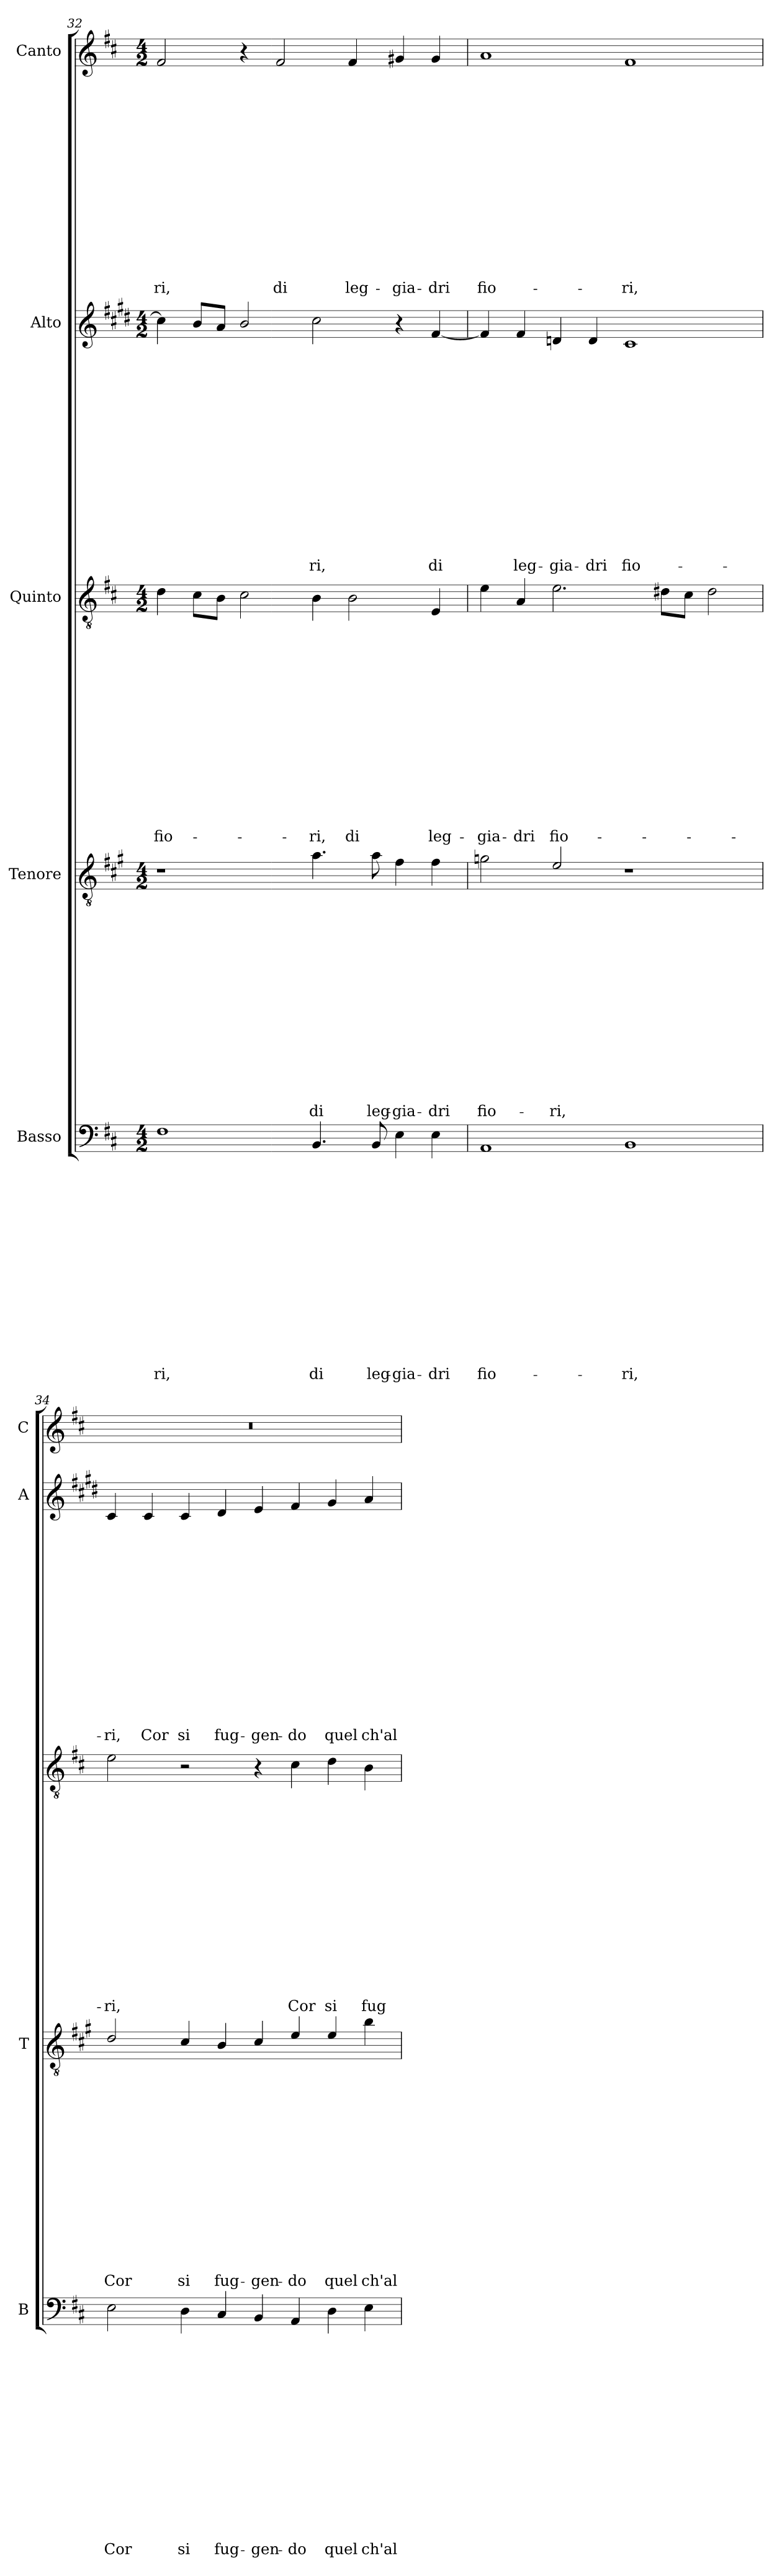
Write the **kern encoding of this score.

**kern	**text	**text	**text	**text	**text	**text	**text	**text	**text	**text	**text	**text	**text	**text	**text	**kern	**text	**text	**text	**text	**text	**text	**text	**text	**text	**text	**text	**text	**text	**text	**text	**kern	**text	**text	**text	**text	**text	**text	**text	**text	**text	**text	**text	**text	**text	**text	**text	**kern	**text	**text	**text	**text	**text	**text	**text	**text	**text	**text	**text	**text	**text	**text	**text	**kern	**text	**text	**text	**text	**text	**text	**text	**text	**text	**text	**text	**text	**text	**text	**text
*part5	*part5	*part5	*part5	*part5	*part5	*part5	*part5	*part5	*part5	*part5	*part5	*part5	*part5	*part5	*part5	*part4	*part4	*part4	*part4	*part4	*part4	*part4	*part4	*part4	*part4	*part4	*part4	*part4	*part4	*part4	*part4	*part3	*part3	*part3	*part3	*part3	*part3	*part3	*part3	*part3	*part3	*part3	*part3	*part3	*part3	*part3	*part3	*part2	*part2	*part2	*part2	*part2	*part2	*part2	*part2	*part2	*part2	*part2	*part2	*part2	*part2	*part2	*part2	*part1	*part1	*part1	*part1	*part1	*part1	*part1	*part1	*part1	*part1	*part1	*part1	*part1	*part1	*part1	*part1
*staff5	*staff5	*staff5	*staff5	*staff5	*staff5	*staff5	*staff5	*staff5	*staff5	*staff5	*staff5	*staff5	*staff5	*staff5	*staff5	*staff4	*staff4	*staff4	*staff4	*staff4	*staff4	*staff4	*staff4	*staff4	*staff4	*staff4	*staff4	*staff4	*staff4	*staff4	*staff4	*staff3	*staff3	*staff3	*staff3	*staff3	*staff3	*staff3	*staff3	*staff3	*staff3	*staff3	*staff3	*staff3	*staff3	*staff3	*staff3	*staff2	*staff2	*staff2	*staff2	*staff2	*staff2	*staff2	*staff2	*staff2	*staff2	*staff2	*staff2	*staff2	*staff2	*staff2	*staff2	*staff1	*staff1	*staff1	*staff1	*staff1	*staff1	*staff1	*staff1	*staff1	*staff1	*staff1	*staff1	*staff1	*staff1	*staff1	*staff1
*I"Basso	*	*	*	*	*	*	*	*	*	*	*	*	*	*	*	*I"Tenore	*	*	*	*	*	*	*	*	*	*	*	*	*	*	*	*I"Quinto	*	*	*	*	*	*	*	*	*	*	*	*	*	*	*	*I"Alto	*	*	*	*	*	*	*	*	*	*	*	*	*	*	*	*I"Canto	*	*	*	*	*	*	*	*	*	*	*	*	*	*	*
*I'B	*	*	*	*	*	*	*	*	*	*	*	*	*	*	*	*I'T	*	*	*	*	*	*	*	*	*	*	*	*	*	*	*	*	*	*	*	*	*	*	*	*	*	*	*	*	*	*	*	*I'A	*	*	*	*	*	*	*	*	*	*	*	*	*	*	*	*I'C	*	*	*	*	*	*	*	*	*	*	*	*	*	*	*
*clefF4	*	*	*	*	*	*	*	*	*	*	*	*	*	*	*	*clefGv2	*	*	*	*	*	*	*	*	*	*	*	*	*	*	*	*clefGv2	*	*	*	*	*	*	*	*	*	*	*	*	*	*	*	*clefG2	*	*	*	*	*	*	*	*	*	*	*	*	*	*	*	*clefG2	*	*	*	*	*	*	*	*	*	*	*	*	*	*	*
*	*	*	*	*	*	*	*	*	*	*	*	*	*	*	*	*ITrd4c7	*	*	*	*	*	*	*	*	*	*	*	*	*	*	*	*	*	*	*	*	*	*	*	*	*	*	*	*	*	*	*	*ITrd1c2	*	*	*	*	*	*	*	*	*	*	*	*	*	*	*	*	*	*	*	*	*	*	*	*	*	*	*	*	*	*	*
*k[f#c#]	*	*	*	*	*	*	*	*	*	*	*	*	*	*	*	*k[f#c#]	*	*	*	*	*	*	*	*	*	*	*	*	*	*	*	*k[f#c#]	*	*	*	*	*	*	*	*	*	*	*	*	*	*	*	*k[f#c#]	*	*	*	*	*	*	*	*	*	*	*	*	*	*	*	*k[f#c#]	*	*	*	*	*	*	*	*	*	*	*	*	*	*	*
*D:	*	*	*	*	*	*	*	*	*	*	*	*	*	*	*	*D:	*	*	*	*	*	*	*	*	*	*	*	*	*	*	*	*D:	*	*	*	*	*	*	*	*	*	*	*	*	*	*	*	*D:	*	*	*	*	*	*	*	*	*	*	*	*	*	*	*	*D:	*	*	*	*	*	*	*	*	*	*	*	*	*	*	*
*M4/2	*	*	*	*	*	*	*	*	*	*	*	*	*	*	*	*M4/2	*	*	*	*	*	*	*	*	*	*	*	*	*	*	*	*M4/2	*	*	*	*	*	*	*	*	*	*	*	*	*	*	*	*M4/2	*	*	*	*	*	*	*	*	*	*	*	*	*	*	*	*M4/2	*	*	*	*	*	*	*	*	*	*	*	*	*	*	*
=32	=32	=32	=32	=32	=32	=32	=32	=32	=32	=32	=32	=32	=32	=32	=32	=32	=32	=32	=32	=32	=32	=32	=32	=32	=32	=32	=32	=32	=32	=32	=32	=32	=32	=32	=32	=32	=32	=32	=32	=32	=32	=32	=32	=32	=32	=32	=32	=32	=32	=32	=32	=32	=32	=32	=32	=32	=32	=32	=32	=32	=32	=32	=32	=32	=32	=32	=32	=32	=32	=32	=32	=32	=32	=32	=32	=32	=32	=32	=32
!	!	!	!	!	!	!	!	!	!	!	!	!	!	!	!LO:LY:b	!	!	!	!	!	!	!	!	!	!	!	!	!	!	!	!	!	!	!	!	!	!	!	!	!	!	!	!	!	!	!	!LO:LY:b	!	!	!	!	!	!	!	!	!	!	!	!	!	!	!	!	!	!	!	!	!	!	!	!	!	!	!	!	!	!	!	!LO:LY:b
1F#	.	.	.	.	.	.	.	.	.	.	.	.	.	.	-ri,	1r	.	.	.	.	.	.	.	.	.	.	.	.	.	.	.	4d\	.	.	.	.	.	.	.	.	.	.	.	.	.	.	fio-	4b\]	.	.	.	.	.	.	.	.	.	.	.	.	.	.	.	2f#/	.	.	.	.	.	.	.	.	.	.	.	.	.	.	-ri,
.	.	.	.	.	.	.	.	.	.	.	.	.	.	.	.	.	.	.	.	.	.	.	.	.	.	.	.	.	.	.	.	8c#\L	.	.	.	.	.	.	.	.	.	.	.	.	.	.	.	8a/L	.	.	.	.	.	.	.	.	.	.	.	.	.	.	.	.	.	.	.	.	.	.	.	.	.	.	.	.	.	.	.
.	.	.	.	.	.	.	.	.	.	.	.	.	.	.	.	.	.	.	.	.	.	.	.	.	.	.	.	.	.	.	.	8B\J	.	.	.	.	.	.	.	.	.	.	.	.	.	.	.	8g/J	.	.	.	.	.	.	.	.	.	.	.	.	.	.	.	.	.	.	.	.	.	.	.	.	.	.	.	.	.	.	.
.	.	.	.	.	.	.	.	.	.	.	.	.	.	.	.	.	.	.	.	.	.	.	.	.	.	.	.	.	.	.	.	2c#\	.	.	.	.	.	.	.	.	.	.	.	.	.	.	.	2a/	.	.	.	.	.	.	.	.	.	.	.	.	.	.	.	4r	.	.	.	.	.	.	.	.	.	.	.	.	.	.	.
!	!	!	!	!	!	!	!	!	!	!	!	!	!	!	!	!	!	!	!	!	!	!	!	!	!	!	!	!	!	!	!	!	!	!	!	!	!	!	!	!	!	!	!	!	!	!	!	!	!	!	!	!	!	!	!	!	!	!	!	!	!	!	!	!	!	!	!	!	!	!	!	!	!	!	!	!	!	!	!LO:LY:b
.	.	.	.	.	.	.	.	.	.	.	.	.	.	.	.	.	.	.	.	.	.	.	.	.	.	.	.	.	.	.	.	.	.	.	.	.	.	.	.	.	.	.	.	.	.	.	.	.	.	.	.	.	.	.	.	.	.	.	.	.	.	.	.	2f#/	.	.	.	.	.	.	.	.	.	.	.	.	.	.	di
!	!	!	!	!	!	!	!	!	!	!	!	!	!	!	!LO:LY:b	!	!	!	!	!	!	!	!	!	!	!	!	!	!	!	!LO:LY:b	!	!	!	!	!	!	!	!	!	!	!	!	!	!	!	!LO:LY:b	!	!	!	!	!	!	!	!	!	!	!	!	!	!	!	!LO:LY:b	!	!	!	!	!	!	!	!	!	!	!	!	!	!	!	!
4.BB/	.	.	.	.	.	.	.	.	.	.	.	.	.	.	di	4.d\	.	.	.	.	.	.	.	.	.	.	.	.	.	.	di	4B\	.	.	.	.	.	.	.	.	.	.	.	.	.	.	-ri,	2b\	.	.	.	.	.	.	.	.	.	.	.	.	.	.	-ri,	.	.	.	.	.	.	.	.	.	.	.	.	.	.	.	.
!	!	!	!	!	!	!	!	!	!	!	!	!	!	!	!	!	!	!	!	!	!	!	!	!	!	!	!	!	!	!	!	!	!	!	!	!	!	!	!	!	!	!	!	!	!	!	!LO:LY:b	!	!	!	!	!	!	!	!	!	!	!	!	!	!	!	!	!	!	!	!	!	!	!	!	!	!	!	!	!	!	!	!LO:LY:b
.	.	.	.	.	.	.	.	.	.	.	.	.	.	.	.	.	.	.	.	.	.	.	.	.	.	.	.	.	.	.	.	2B\	.	.	.	.	.	.	.	.	.	.	.	.	.	.	di	.	.	.	.	.	.	.	.	.	.	.	.	.	.	.	.	4f#/	.	.	.	.	.	.	.	.	.	.	.	.	.	.	leg-
!	!	!	!	!	!	!	!	!	!	!	!	!	!	!	!LO:LY:b	!	!	!	!	!	!	!	!	!	!	!	!	!	!	!	!LO:LY:b	!	!	!	!	!	!	!	!	!	!	!	!	!	!	!	!	!	!	!	!	!	!	!	!	!	!	!	!	!	!	!	!	!	!	!	!	!	!	!	!	!	!	!	!	!	!	!	!
8BB/	.	.	.	.	.	.	.	.	.	.	.	.	.	.	leg-	8d\	.	.	.	.	.	.	.	.	.	.	.	.	.	.	leg-	.	.	.	.	.	.	.	.	.	.	.	.	.	.	.	.	.	.	.	.	.	.	.	.	.	.	.	.	.	.	.	.	.	.	.	.	.	.	.	.	.	.	.	.	.	.	.	.
!	!	!	!	!	!	!	!	!	!	!	!	!	!	!	!LO:LY:b	!	!	!	!	!	!	!	!	!	!	!	!	!	!	!	!LO:LY:b	!	!	!	!	!	!	!	!	!	!	!	!	!	!	!	!	!	!	!	!	!	!	!	!	!	!	!	!	!	!	!	!	!	!	!	!	!	!	!	!	!	!	!	!	!	!	!	!LO:LY:b
4E\	.	.	.	.	.	.	.	.	.	.	.	.	.	.	-gia-	4B\	.	.	.	.	.	.	.	.	.	.	.	.	.	.	-gia-	.	.	.	.	.	.	.	.	.	.	.	.	.	.	.	.	4r	.	.	.	.	.	.	.	.	.	.	.	.	.	.	.	4g#X/	.	.	.	.	.	.	.	.	.	.	.	.	.	.	-gia-
!	!	!	!	!	!	!	!	!	!	!	!	!	!	!	!LO:LY:b	!	!	!	!	!	!	!	!	!	!	!	!	!	!	!	!LO:LY:b	!	!	!	!	!	!	!	!	!	!	!	!	!	!	!	!LO:LY:b	!	!	!	!	!	!	!	!	!	!	!	!	!	!	!	!LO:LY:b	!	!	!	!	!	!	!	!	!	!	!	!	!	!	!	!LO:LY:b
4E\	.	.	.	.	.	.	.	.	.	.	.	.	.	.	-dri	4B\	.	.	.	.	.	.	.	.	.	.	.	.	.	.	-dri	4E/	.	.	.	.	.	.	.	.	.	.	.	.	.	.	leg-	[4e/	.	.	.	.	.	.	.	.	.	.	.	.	.	.	di	4g#/	.	.	.	.	.	.	.	.	.	.	.	.	.	.	-dri
=33	=33	=33	=33	=33	=33	=33	=33	=33	=33	=33	=33	=33	=33	=33	=33	=33	=33	=33	=33	=33	=33	=33	=33	=33	=33	=33	=33	=33	=33	=33	=33	=33	=33	=33	=33	=33	=33	=33	=33	=33	=33	=33	=33	=33	=33	=33	=33	=33	=33	=33	=33	=33	=33	=33	=33	=33	=33	=33	=33	=33	=33	=33	=33	=33	=33	=33	=33	=33	=33	=33	=33	=33	=33	=33	=33	=33	=33	=33	=33
!	!	!	!	!	!	!	!	!	!	!	!	!	!	!	!LO:LY:b	!	!	!	!	!	!	!	!	!	!	!	!	!	!	!	!LO:LY:b	!	!	!	!	!	!	!	!	!	!	!	!	!	!	!	!LO:LY:b	!	!	!	!	!	!	!	!	!	!	!	!	!	!	!	!	!	!	!	!	!	!	!	!	!	!	!	!	!	!	!	!LO:LY:b
1AA	.	.	.	.	.	.	.	.	.	.	.	.	.	.	fio-	2cn\	.	.	.	.	.	.	.	.	.	.	.	.	.	.	fio-	4e\	.	.	.	.	.	.	.	.	.	.	.	.	.	.	-gia-	4e/]	.	.	.	.	.	.	.	.	.	.	.	.	.	.	.	1a	.	.	.	.	.	.	.	.	.	.	.	.	.	.	fio-
!	!	!	!	!	!	!	!	!	!	!	!	!	!	!	!	!	!	!	!	!	!	!	!	!	!	!	!	!	!	!	!	!	!	!	!	!	!	!	!	!	!	!	!	!	!	!	!LO:LY:b	!	!	!	!	!	!	!	!	!	!	!	!	!	!	!	!LO:LY:b	!	!	!	!	!	!	!	!	!	!	!	!	!	!	!	!
.	.	.	.	.	.	.	.	.	.	.	.	.	.	.	.	.	.	.	.	.	.	.	.	.	.	.	.	.	.	.	.	4A/	.	.	.	.	.	.	.	.	.	.	.	.	.	.	-dri	4e/	.	.	.	.	.	.	.	.	.	.	.	.	.	.	leg-	.	.	.	.	.	.	.	.	.	.	.	.	.	.	.	.
!	!	!	!	!	!	!	!	!	!	!	!	!	!	!	!	!	!	!	!	!	!	!	!	!	!	!	!	!	!	!	!LO:LY:b	!	!	!	!	!	!	!	!	!	!	!	!	!	!	!	!LO:LY:b	!	!	!	!	!	!	!	!	!	!	!	!	!	!	!	!LO:LY:b	!	!	!	!	!	!	!	!	!	!	!	!	!	!	!	!
.	.	.	.	.	.	.	.	.	.	.	.	.	.	.	.	2A/	.	.	.	.	.	.	.	.	.	.	.	.	.	.	-ri,	2.e\	.	.	.	.	.	.	.	.	.	.	.	.	.	.	fio-	4cn/	.	.	.	.	.	.	.	.	.	.	.	.	.	.	-gia-	.	.	.	.	.	.	.	.	.	.	.	.	.	.	.	.
!	!	!	!	!	!	!	!	!	!	!	!	!	!	!	!	!	!	!	!	!	!	!	!	!	!	!	!	!	!	!	!	!	!	!	!	!	!	!	!	!	!	!	!	!	!	!	!	!	!	!	!	!	!	!	!	!	!	!	!	!	!	!	!LO:LY:b	!	!	!	!	!	!	!	!	!	!	!	!	!	!	!	!
.	.	.	.	.	.	.	.	.	.	.	.	.	.	.	.	.	.	.	.	.	.	.	.	.	.	.	.	.	.	.	.	.	.	.	.	.	.	.	.	.	.	.	.	.	.	.	.	4c/	.	.	.	.	.	.	.	.	.	.	.	.	.	.	-dri	.	.	.	.	.	.	.	.	.	.	.	.	.	.	.	.
!	!	!	!	!	!	!	!	!	!	!	!	!	!	!	!LO:LY:b	!	!	!	!	!	!	!	!	!	!	!	!	!	!	!	!	!	!	!	!	!	!	!	!	!	!	!	!	!	!	!	!	!	!	!	!	!	!	!	!	!	!	!	!	!	!	!	!LO:LY:b	!	!	!	!	!	!	!	!	!	!	!	!	!	!	!	!LO:LY:b
1BB	.	.	.	.	.	.	.	.	.	.	.	.	.	.	-ri,	1r	.	.	.	.	.	.	.	.	.	.	.	.	.	.	.	.	.	.	.	.	.	.	.	.	.	.	.	.	.	.	.	1B	.	.	.	.	.	.	.	.	.	.	.	.	.	.	fio-	1f#	.	.	.	.	.	.	.	.	.	.	.	.	.	.	-ri,
.	.	.	.	.	.	.	.	.	.	.	.	.	.	.	.	.	.	.	.	.	.	.	.	.	.	.	.	.	.	.	.	8d#X\L	.	.	.	.	.	.	.	.	.	.	.	.	.	.	.	.	.	.	.	.	.	.	.	.	.	.	.	.	.	.	.	.	.	.	.	.	.	.	.	.	.	.	.	.	.	.	.
.	.	.	.	.	.	.	.	.	.	.	.	.	.	.	.	.	.	.	.	.	.	.	.	.	.	.	.	.	.	.	.	8c#\J	.	.	.	.	.	.	.	.	.	.	.	.	.	.	.	.	.	.	.	.	.	.	.	.	.	.	.	.	.	.	.	.	.	.	.	.	.	.	.	.	.	.	.	.	.	.	.
.	.	.	.	.	.	.	.	.	.	.	.	.	.	.	.	.	.	.	.	.	.	.	.	.	.	.	.	.	.	.	.	2d#\	.	.	.	.	.	.	.	.	.	.	.	.	.	.	.	.	.	.	.	.	.	.	.	.	.	.	.	.	.	.	.	.	.	.	.	.	.	.	.	.	.	.	.	.	.	.	.
!!LO:LB:g=z
=34	=34	=34	=34	=34	=34	=34	=34	=34	=34	=34	=34	=34	=34	=34	=34	=34	=34	=34	=34	=34	=34	=34	=34	=34	=34	=34	=34	=34	=34	=34	=34	=34	=34	=34	=34	=34	=34	=34	=34	=34	=34	=34	=34	=34	=34	=34	=34	=34	=34	=34	=34	=34	=34	=34	=34	=34	=34	=34	=34	=34	=34	=34	=34	=34	=34	=34	=34	=34	=34	=34	=34	=34	=34	=34	=34	=34	=34	=34	=34
!	!	!	!	!	!	!	!	!	!	!	!	!	!	!	!LO:LY:b	!	!	!	!	!	!	!	!	!	!	!	!	!	!	!	!LO:LY:b	!	!	!	!	!	!	!	!	!	!	!	!	!	!	!	!LO:LY:b	!	!	!	!	!	!	!	!	!	!	!	!	!	!	!	!LO:LY:b	!	!	!	!	!	!	!	!	!	!	!	!	!	!	!	!
2E\	.	.	.	.	.	.	.	.	.	.	.	.	.	.	Cor	2G/	.	.	.	.	.	.	.	.	.	.	.	.	.	.	Cor	2e\	.	.	.	.	.	.	.	.	.	.	.	.	.	.	-ri,	4B/	.	.	.	.	.	.	.	.	.	.	.	.	.	.	-ri,	0r	.	.	.	.	.	.	.	.	.	.	.	.	.	.	.
!	!	!	!	!	!	!	!	!	!	!	!	!	!	!	!	!	!	!	!	!	!	!	!	!	!	!	!	!	!	!	!	!	!	!	!	!	!	!	!	!	!	!	!	!	!	!	!	!	!	!	!	!	!	!	!	!	!	!	!	!	!	!	!LO:LY:b	!	!	!	!	!	!	!	!	!	!	!	!	!	!	!	!
.	.	.	.	.	.	.	.	.	.	.	.	.	.	.	.	.	.	.	.	.	.	.	.	.	.	.	.	.	.	.	.	.	.	.	.	.	.	.	.	.	.	.	.	.	.	.	.	4B/	.	.	.	.	.	.	.	.	.	.	.	.	.	.	Cor	.	.	.	.	.	.	.	.	.	.	.	.	.	.	.	.
!	!	!	!	!	!	!	!	!	!	!	!	!	!	!	!LO:LY:b	!	!	!	!	!	!	!	!	!	!	!	!	!	!	!	!LO:LY:b	!	!	!	!	!	!	!	!	!	!	!	!	!	!	!	!	!	!	!	!	!	!	!	!	!	!	!	!	!	!	!	!LO:LY:b	!	!	!	!	!	!	!	!	!	!	!	!	!	!	!	!
4D\	.	.	.	.	.	.	.	.	.	.	.	.	.	.	si	4F#/	.	.	.	.	.	.	.	.	.	.	.	.	.	.	si	2r	.	.	.	.	.	.	.	.	.	.	.	.	.	.	.	4B/	.	.	.	.	.	.	.	.	.	.	.	.	.	.	si	.	.	.	.	.	.	.	.	.	.	.	.	.	.	.	.
!	!	!	!	!	!	!	!	!	!	!	!	!	!	!	!LO:LY:b	!	!	!	!	!	!	!	!	!	!	!	!	!	!	!	!LO:LY:b	!	!	!	!	!	!	!	!	!	!	!	!	!	!	!	!	!	!	!	!	!	!	!	!	!	!	!	!	!	!	!	!LO:LY:b	!	!	!	!	!	!	!	!	!	!	!	!	!	!	!	!
4C#/	.	.	.	.	.	.	.	.	.	.	.	.	.	.	fug-	4E/	.	.	.	.	.	.	.	.	.	.	.	.	.	.	fug-	.	.	.	.	.	.	.	.	.	.	.	.	.	.	.	.	4c#/	.	.	.	.	.	.	.	.	.	.	.	.	.	.	fug-	.	.	.	.	.	.	.	.	.	.	.	.	.	.	.	.
!	!	!	!	!	!	!	!	!	!	!	!	!	!	!	!LO:LY:b	!	!	!	!	!	!	!	!	!	!	!	!	!	!	!	!LO:LY:b	!	!	!	!	!	!	!	!	!	!	!	!	!	!	!	!	!	!	!	!	!	!	!	!	!	!	!	!	!	!	!	!LO:LY:b	!	!	!	!	!	!	!	!	!	!	!	!	!	!	!	!
4BB/	.	.	.	.	.	.	.	.	.	.	.	.	.	.	-gen-	4F#/	.	.	.	.	.	.	.	.	.	.	.	.	.	.	-gen-	4r	.	.	.	.	.	.	.	.	.	.	.	.	.	.	.	4d/	.	.	.	.	.	.	.	.	.	.	.	.	.	.	-gen-	.	.	.	.	.	.	.	.	.	.	.	.	.	.	.	.
!	!	!	!	!	!	!	!	!	!	!	!	!	!	!	!LO:LY:b	!	!	!	!	!	!	!	!	!	!	!	!	!	!	!	!LO:LY:b	!	!	!	!	!	!	!	!	!	!	!	!	!	!	!	!LO:LY:b	!	!	!	!	!	!	!	!	!	!	!	!	!	!	!	!LO:LY:b	!	!	!	!	!	!	!	!	!	!	!	!	!	!	!	!
4AA/	.	.	.	.	.	.	.	.	.	.	.	.	.	.	-do	4A/	.	.	.	.	.	.	.	.	.	.	.	.	.	.	-do	4c#\	.	.	.	.	.	.	.	.	.	.	.	.	.	.	Cor	4e/	.	.	.	.	.	.	.	.	.	.	.	.	.	.	-do	.	.	.	.	.	.	.	.	.	.	.	.	.	.	.	.
!	!	!	!	!	!	!	!	!	!	!	!	!	!	!	!LO:LY:b	!	!	!	!	!	!	!	!	!	!	!	!	!	!	!	!LO:LY:b	!	!	!	!	!	!	!	!	!	!	!	!	!	!	!	!LO:LY:b	!	!	!	!	!	!	!	!	!	!	!	!	!	!	!	!LO:LY:b	!	!	!	!	!	!	!	!	!	!	!	!	!	!	!	!
4D\	.	.	.	.	.	.	.	.	.	.	.	.	.	.	quel	4A/	.	.	.	.	.	.	.	.	.	.	.	.	.	.	quel	4d\	.	.	.	.	.	.	.	.	.	.	.	.	.	.	si	4f#/	.	.	.	.	.	.	.	.	.	.	.	.	.	.	quel	.	.	.	.	.	.	.	.	.	.	.	.	.	.	.	.
!	!	!	!	!	!	!	!	!	!	!	!	!	!	!	!LO:LY:b	!	!	!	!	!	!	!	!	!	!	!	!	!	!	!	!LO:LY:b	!	!	!	!	!	!	!	!	!	!	!	!	!	!	!	!LO:LY:b	!	!	!	!	!	!	!	!	!	!	!	!	!	!	!	!LO:LY:b	!	!	!	!	!	!	!	!	!	!	!	!	!	!	!	!
4E\	.	.	.	.	.	.	.	.	.	.	.	.	.	.	ch'al	4e\	.	.	.	.	.	.	.	.	.	.	.	.	.	.	ch'al	4B\	.	.	.	.	.	.	.	.	.	.	.	.	.	.	fug-	4g/	.	.	.	.	.	.	.	.	.	.	.	.	.	.	ch'al	.	.	.	.	.	.	.	.	.	.	.	.	.	.	.	.
=	=	=	=	=	=	=	=	=	=	=	=	=	=	=	=	=	=	=	=	=	=	=	=	=	=	=	=	=	=	=	=	=	=	=	=	=	=	=	=	=	=	=	=	=	=	=	=	=	=	=	=	=	=	=	=	=	=	=	=	=	=	=	=	=	=	=	=	=	=	=	=	=	=	=	=	=	=	=	=
*-	*-	*-	*-	*-	*-	*-	*-	*-	*-	*-	*-	*-	*-	*-	*-	*-	*-	*-	*-	*-	*-	*-	*-	*-	*-	*-	*-	*-	*-	*-	*-	*-	*-	*-	*-	*-	*-	*-	*-	*-	*-	*-	*-	*-	*-	*-	*-	*-	*-	*-	*-	*-	*-	*-	*-	*-	*-	*-	*-	*-	*-	*-	*-	*-	*-	*-	*-	*-	*-	*-	*-	*-	*-	*-	*-	*-	*-	*-	*-
